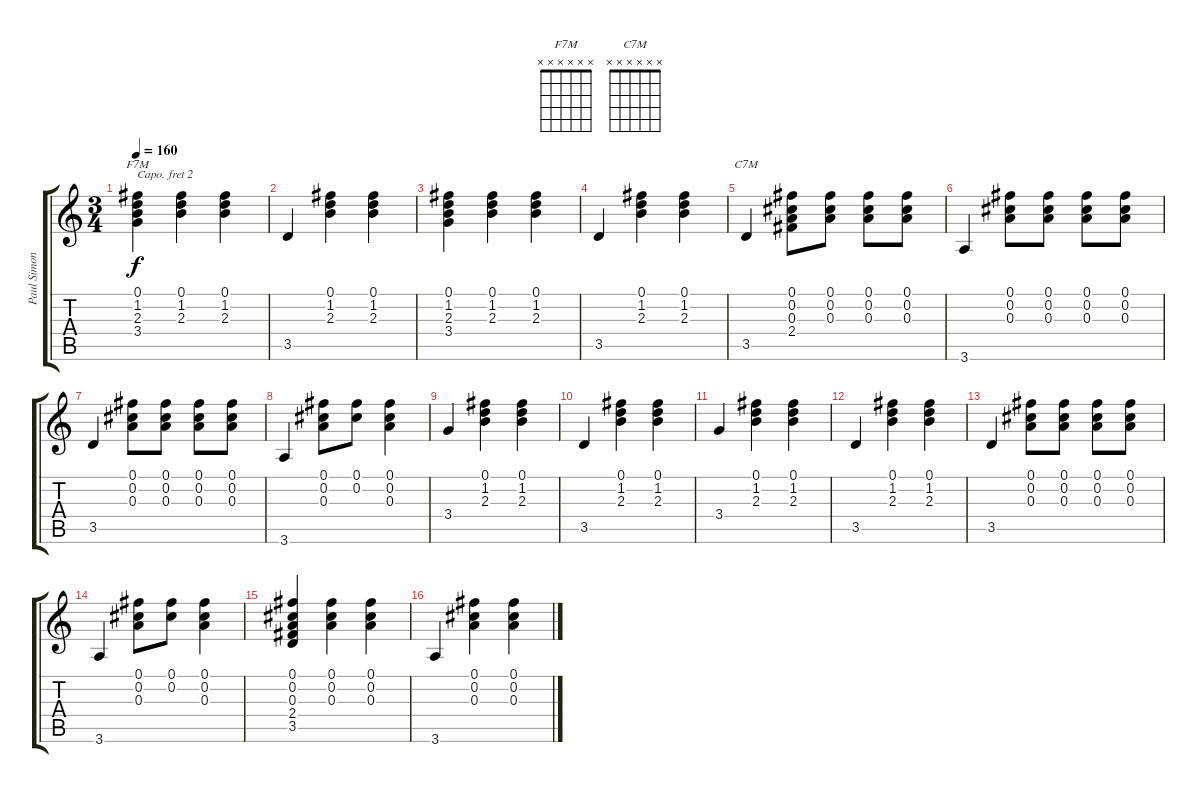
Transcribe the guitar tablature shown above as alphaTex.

\track ("Paul Simon" "Paul Simon") {instrument acousticguitarsteel}
\staff {score tabs}
\capo 2
\tuning (E4 B3 G3 D3 A2 E2) {hide}
\chord ("F7M" x x x x x x) {firstfret 0}
\chord ("C7M" x x x x x x) {firstfret 0}
\ts (3 4)
\tempo 160
\clef g2
\ks c
(0.1 1.2 2.3 3.4).4{ch "F7M" dy f} (0.1 1.2 2.3).4 (0.1 1.2 2.3).4 |
3.5.4 (0.1 1.2 2.3).4 (0.1 1.2 2.3).4 |
(0.1 1.2 2.3 3.4).4 (0.1 1.2 2.3).4 (0.1 1.2 2.3).4 |
3.5.4 (0.1 1.2 2.3).4 (0.1 1.2 2.3).4 |
3.5.4{ch "C7M"} (0.1 0.2 0.3 2.4).8 (0.1 0.2 0.3).8 (0.1 0.2 0.3).8 (0.1 0.2 0.3).8 |
3.6.4 (0.1 0.2 0.3).8 (0.1 0.2 0.3).8 (0.1 0.2 0.3).8 (0.1 0.2 0.3).8 |
3.5.4 (0.1 0.2 0.3).8 (0.1 0.2 0.3).8 (0.1 0.2 0.3).8 (0.1 0.2 0.3).8 |
3.6.4 (0.1 0.2 0.3).8 (0.1 0.2).8 (0.1 0.2 0.3).4 |
3.4.4 (0.1 1.2 2.3).4 (0.1 1.2 2.3).4 |
3.5.4 (0.1 1.2 2.3).4 (0.1 1.2 2.3).4 |
3.4.4 (0.1 1.2 2.3).4 (0.1 1.2 2.3).4 |
3.5.4 (0.1 1.2 2.3).4 (0.1 1.2 2.3).4 |
3.5.4 (0.1 0.2 0.3).8 (0.1 0.2 0.3).8 (0.1 0.2 0.3).8 (0.1 0.2 0.3).8 |
3.6.4 (0.1 0.2 0.3).8 (0.1 0.2).8 (0.1 0.2 0.3).4 |
(0.1 0.2 0.3 2.4 3.5).4 (0.1 0.2 0.3).4 (0.1 0.2 0.3).4 |
3.6.4 (0.1 0.2 0.3).4 (0.1 0.2 0.3).4
